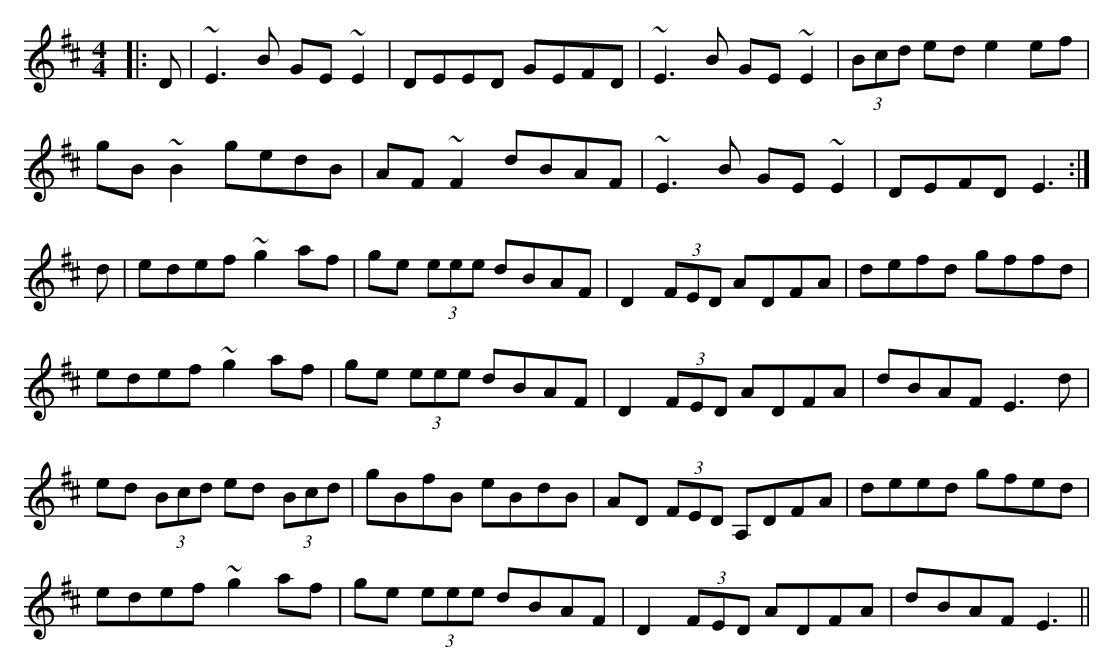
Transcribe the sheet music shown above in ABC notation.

X:1
M:4/4
K:Edor
|:D|~E3B GE~E2|DEED GEFD|~E3B GE~E2|(3Bcd ed e2ef|
gB~B2 gedB|AF~F2 dBAF|~E3B GE~E2|DEFD E3:|
d|edef ~g2af|ge (3eee dBAF|D2 (3FED ADFA|defd gffd|
edef ~g2af|ge (3eee dBAF|D2 (3FED ADFA|dBAF E3d|
ed (3Bcd ed (3Bcd|gBfB eBdB|AD (3FED A,DFA|deed gfed|
edef ~g2af|ge (3eee dBAF|D2 (3FED ADFA|dBAF E3||
